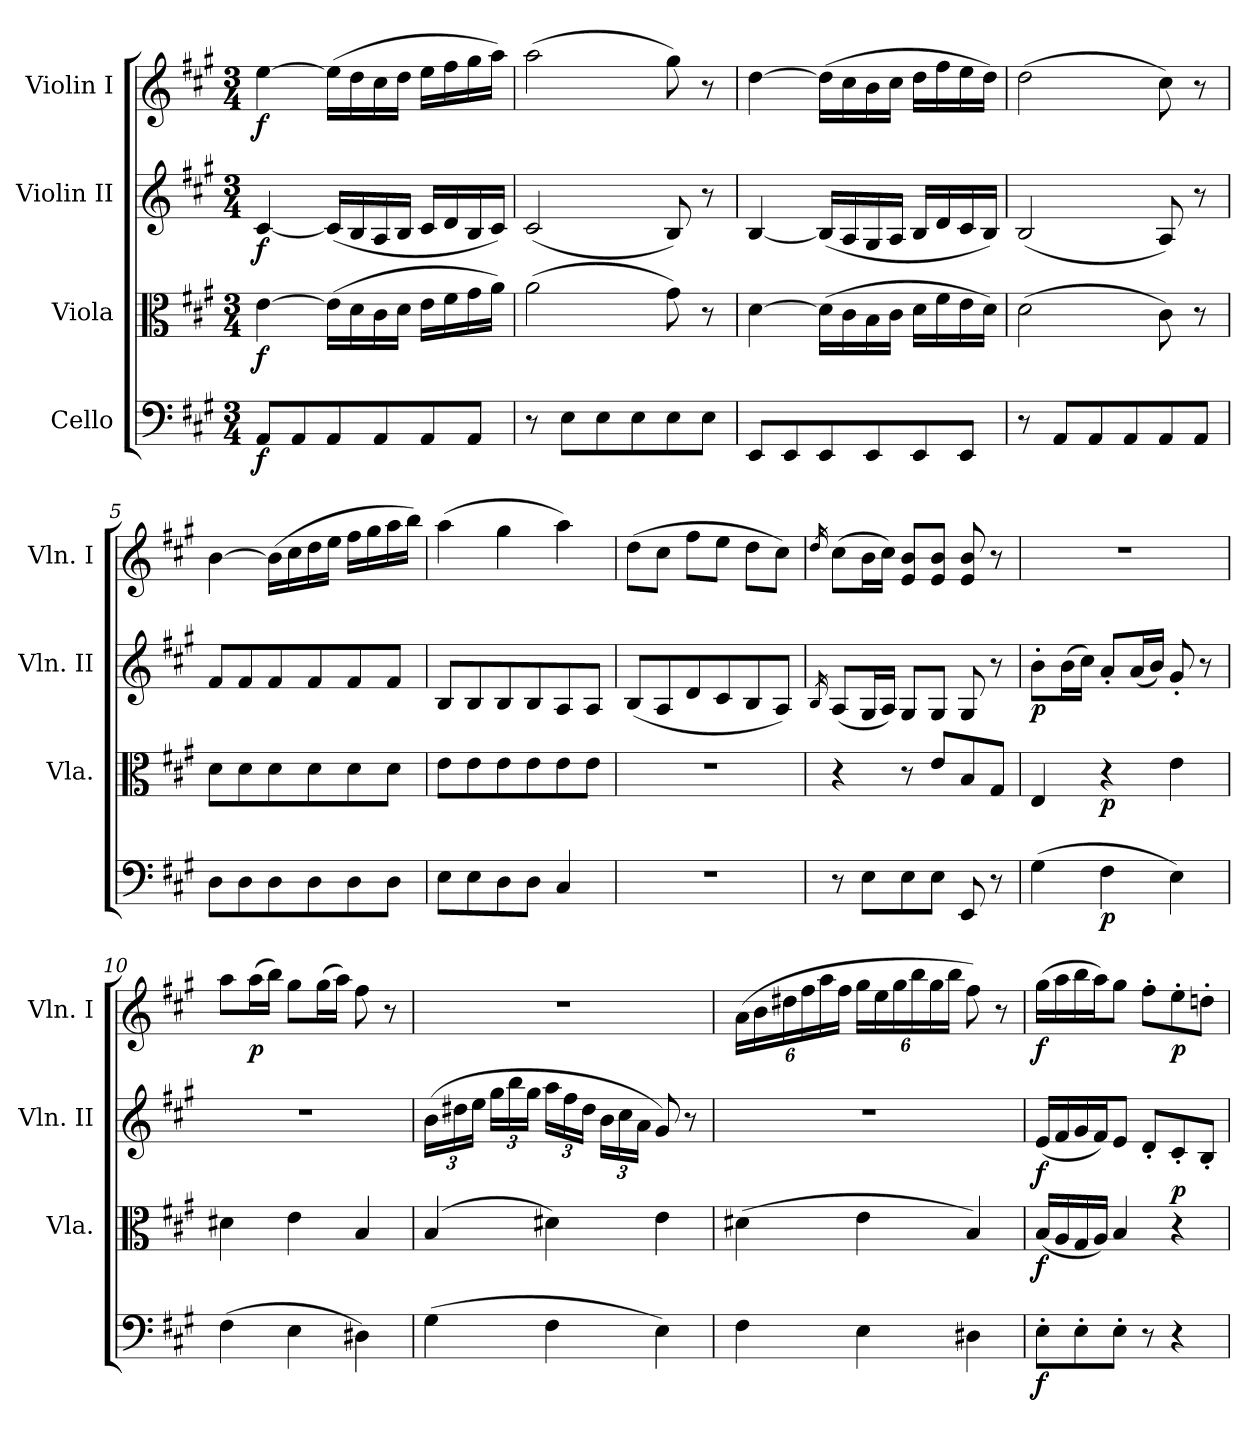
**kern	**dynam	**kern	**dynam	**kern	**dynam	**kern	**dynam
*part4	*part4	*part3	*part3	*part2	*part2	*part1	*part1
*staff4	*staff4	*staff3	*staff3	*staff2	*staff2	*staff1	*staff1
*I"Cello	*	*I"Viola	*	*I"Violin II	*	*I"Violin I	*
*	*	*I'Vla.	*	*I'Vln. II	*	*I'Vln. I	*
*clefF4	*	*clefC3	*	*clefG2	*	*clefG2	*
*k[f#c#g#]	*	*k[f#c#g#]	*	*k[f#c#g#]	*	*k[f#c#g#]	*
*A:	*	*A:	*	*A:	*	*A:	*
*M3/4	*	*M3/4	*	*M3/4	*	*M3/4	*
=1	=1	=1	=1	=1	=1	=1	=1
!	!LO:DY:b	!	!LO:DY:b	!	!LO:DY:b	!	!LO:DY:b
8AA/L	f	[4e\	f	[4c#/	f	[4ee\	f
8AA/	.	.	.	.	.	.	.
8AA/	.	(16e\LL]	.	(16c#/LL]	.	(16ee\LL]	.
.	.	16d\	.	16B/	.	16dd\	.
8AA/	.	16c#\	.	16A/	.	16cc#\	.
.	.	16d\JJ	.	16B/JJ	.	16dd\JJ	.
8AA/	.	16e\LL	.	16c#/LL	.	16ee\LL	.
.	.	16f#\	.	16d/	.	16ff#\	.
8AA/J	.	16g#\	.	16B/	.	16gg#\	.
.	.	16a\JJ)	.	16c#/JJ)	.	16aa\JJ)	.
=2	=2	=2	=2	=2	=2	=2	=2
8r	.	(2a\	.	(2c#/	.	(2aa\	.
8E\L	.	.	.	.	.	.	.
8E\	.	.	.	.	.	.	.
8E\	.	.	.	.	.	.	.
8E\	.	8g#\)	.	8B/)	.	8gg#\)	.
8E\J	.	8r	.	8r	.	8r	.
=3	=3	=3	=3	=3	=3	=3	=3
8EE/L	.	[4d\	.	[4B/	.	[4dd\	.
8EE/	.	.	.	.	.	.	.
8EE/	.	(16d\LL]	.	(16B/LL]	.	(16dd\LL]	.
.	.	16c#\	.	16A/	.	16cc#\	.
8EE/	.	16B\	.	16G#/	.	16b\	.
.	.	16c#\JJ	.	16A/JJ	.	16cc#\JJ	.
8EE/	.	16d\LL	.	16B/LL	.	16dd\LL	.
.	.	16f#\	.	16d/	.	16ff#\	.
8EE/J	.	16e\	.	16c#/	.	16ee\	.
.	.	16d\JJ)	.	16B/JJ)	.	16dd\JJ)	.
=4	=4	=4	=4	=4	=4	=4	=4
8r	.	(2d\	.	(2B/	.	(2dd\	.
8AA/L	.	.	.	.	.	.	.
8AA/	.	.	.	.	.	.	.
8AA/	.	.	.	.	.	.	.
8AA/	.	8c#\)	.	8A/)	.	8cc#\)	.
8AA/J	.	8r	.	8r	.	8r	.
=5	=5	=5	=5	=5	=5	=5	=5
8D\L	.	8d\L	.	8f#/L	.	[4b\	.
8D\	.	8d\	.	8f#/	.	.	.
8D\	.	8d\	.	8f#/	.	(16b\LL]	.
.	.	.	.	.	.	16cc#\	.
8D\	.	8d\	.	8f#/	.	16dd\	.
.	.	.	.	.	.	16ee\JJ	.
8D\	.	8d\	.	8f#/	.	16ff#\LL	.
.	.	.	.	.	.	16gg#\	.
8D\J	.	8d\J	.	8f#/J	.	16aa\	.
.	.	.	.	.	.	16bb\JJ)	.
=6	=6	=6	=6	=6	=6	=6	=6
8E\L	.	8e\L	.	8B/L	.	(4aa\	.
8E\	.	8e\	.	8B/	.	.	.
8D\	.	8e\	.	8B/	.	4gg#\	.
8D\J	.	8e\	.	8B/	.	.	.
4C#/	.	8e\	.	8A/	.	4aa\)	.
.	.	8e\J	.	8A/J	.	.	.
=7	=7	=7	=7	=7	=7	=7	=7
2.r	.	2.r	.	(8B/L	.	(8dd\L	.
.	.	.	.	8A/	.	8cc#\J	.
.	.	.	.	8d/	.	8ff#\L	.
.	.	.	.	8c#/	.	8ee\J	.
.	.	.	.	8B/	.	8dd\L	.
.	.	.	.	8A/J)	.	8cc#\J)	.
=8	=8	=8	=8	=8	=8	=8	=8
.	.	.	.	16qB/	.	16qdd/	.
8r	.	4r	.	(8A/L	.	(8cc#\L	.
8E\L	.	.	.	16G#/L	.	16b\L	.
.	.	.	.	16A/JJ)	.	16cc#\JJ)	.
8E\	.	8r	.	8G#/L	.	8e/ 8b/L	.
8E\J	.	8e/L	.	8G#/J	.	8e/ 8b/J	.
8EE/	.	8B/	.	8G#/	.	8e/ 8b/	.
8r	.	8G#/J	.	8r	.	8r	.
=9	=9	=9	=9	=9	=9	=9	=9
!	!	!	!	!	!LO:DY:b	!	!
(4G#\	.	4E/	.	8b'\L	p	2.r	.
.	.	.	.	(16b\L	.	.	.
.	.	.	.	16cc#\JJ)	.	.	.
!	!LO:DY:b	!	!LO:DY:b	!	!	!	!
4F#\	p	4r	p	8a'/L	.	.	.
.	.	.	.	(16a/L	.	.	.
.	.	.	.	16b/JJ)	.	.	.
4E\)	.	(4e\	.	8g#'/	.	.	.
.	.	.	.	8r	.	.	.
=10	=10	=10	=10	=10	=10	=10	=10
(4F#\	.	(4d#X\	.	2.r	.	8aa\L	.
!	!	!	!	!	!	!	!LO:DY:b
.	.	.	.	.	.	(16aa\L	p
.	.	.	.	.	.	16bb\JJ)	.
4E\	.	4e\	.	.	.	8gg#\L	.
.	.	.	.	.	.	(16gg#\L	.
.	.	.	.	.	.	16aa\JJ)	.
4D#X\)	.	4B/	.	.	.	8ff#\	.
.	.	.	.	.	.	8r	.
=11	=11	=11	=11	=11	=11	=11	=11
(4G#\	.	(4B/	.	(24b\LL	.	2.r	.
.	.	.	.	24dd#X\	.	.	.
.	.	.	.	24ee\JJ	.	.	.
.	.	.	.	24gg#\LL	.	.	.
.	.	.	.	24bb\	.	.	.
.	.	.	.	24gg#\JJ	.	.	.
4F#\	.	4d#X\)	.	24aa\LL	.	.	.
.	.	.	.	24ff#\	.	.	.
.	.	.	.	24dd#\JJ	.	.	.
.	.	.	.	24b\LL	.	.	.
.	.	.	.	24cc#\	.	.	.
.	.	.	.	24a\JJ	.	.	.
4E\)	.	4e\	.	8g#/)	.	.	.
.	.	.	.	8r	.	.	.
=12	=12	=12	=12	=12	=12	=12	=12
4F#\	.	(4d#X\	.	2.r	.	(24a\LL	.
.	.	.	.	.	.	24b\	.
.	.	.	.	.	.	24dd#X\	.
.	.	.	.	.	.	24ff#\	.
.	.	.	.	.	.	24aa\	.
.	.	.	.	.	.	24ff#\JJ	.
4E\	.	4e\	.	.	.	24gg#\LL	.
.	.	.	.	.	.	24ee\	.
.	.	.	.	.	.	24gg#\	.
.	.	.	.	.	.	24bb\	.
.	.	.	.	.	.	24gg#\	.
.	.	.	.	.	.	24bb\JJ	.
4D#X\)	.	4B/)	.	.	.	8ff#\)	.
.	.	.	.	.	.	8r	.
=13	=13	=13	=13	=13	=13	=13	=13
!	!LO:DY:b	!	!LO:DY:b	!	!LO:DY:b	!	!LO:DY:b
8E'\L	f	(16B/LL	f	(16e/LL	f	(16gg#\LL	f
.	.	16A/	.	16f#/	.	16aa\	.
8E'\	.	16G#/	.	16g#/	.	16bb\	.
.	.	16A/JJ)	.	16f#/J)	.	16aa\J)	.
8E'\J	.	4B/	.	8e/J	.	8gg#\J	.
8r	.	.	.	8d'/L	.	8ff#'\L	.
!	!	!	!LO:DY:a	!	!	!	!LO:DY:b
4r	.	4r	p	8c#'/	.	8ee'\	p
.	.	.	.	8B'/J	.	8ddn'\J	.
=	=	=	=	=	=	=	=
*-	*-	*-	*-	*-	*-	*-	*-
